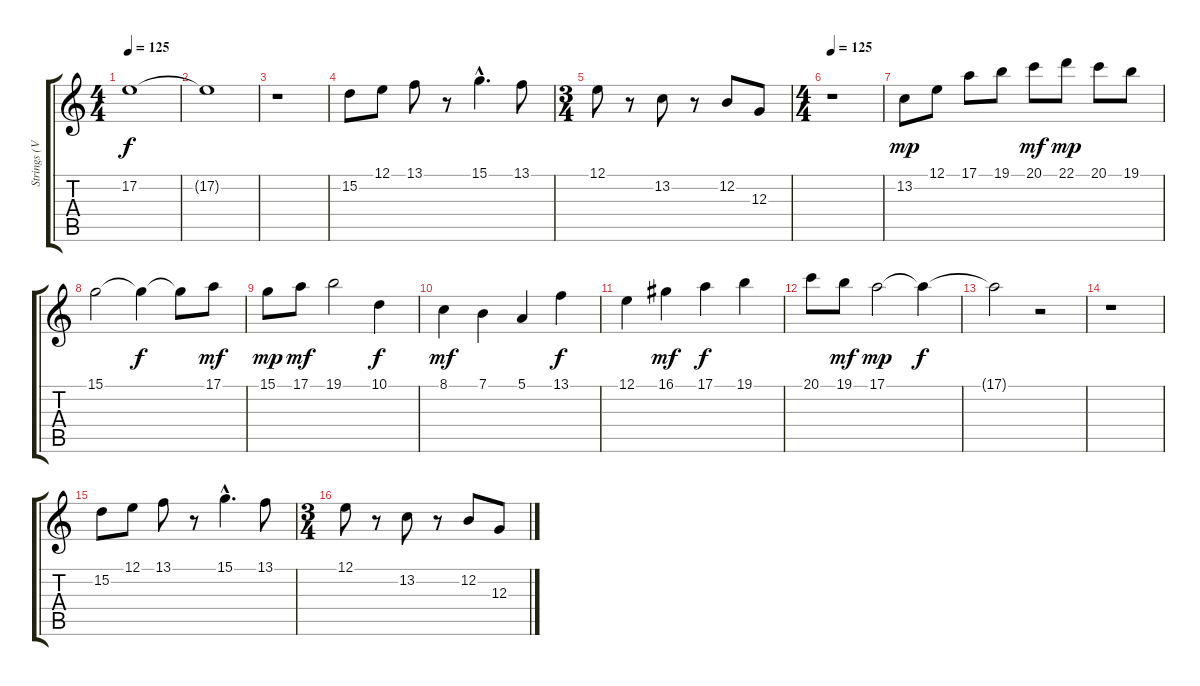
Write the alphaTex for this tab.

\track ("Strings (Violin)" "Strings (V") {instrument violin}
\staff {score tabs}
\tuning (E4 B3 G3 D3 A2 E2) {hide}
\ts (4 4)
\tempo 125
\clef g2
\ks c
17.2.1{dy f volume 5} |
17.2{t}.1 |
r.1 |
15.2.8{volume 8} 12.1.8 13.1.8 r.8 15.1{hac}.4{d} 13.1.8 |
\ts (3 4)
12.1.8 r.8 13.2.8 r.8 12.2.8 12.3.8 |
\ts (4 4)
\tempo 125
r.1 |
13.2.8{dy mp} 12.1.8 17.1.8 19.1.8 20.1.8{dy mf} 22.1.8{dy mp} 20.1.8 19.1.8 |
15.1.2 15.1{t}.4{dy f} 15.1{t}.8 17.1.8{dy mf} |
15.1.8{dy mp} 17.1.8{dy mf} 19.1.2 10.1.4{dy f} |
8.1.4{dy mf} 7.1.4 5.1.4 13.1.4{dy f} |
12.1.4 16.1.4{dy mf} 17.1.4{dy f} 19.1.4 |
20.1.8 19.1.8{dy mf} 17.1.2{dy mp volume 2} 17.1{t}.4{dy f} |
17.1{t}.2 r.2 |
r.1{volume 8} |
15.2.8 12.1.8 13.1.8 r.8 15.1{hac}.4{d} 13.1.8 |
\ts (3 4)
12.1.8 r.8 13.2.8 r.8 12.2.8 12.3.8
